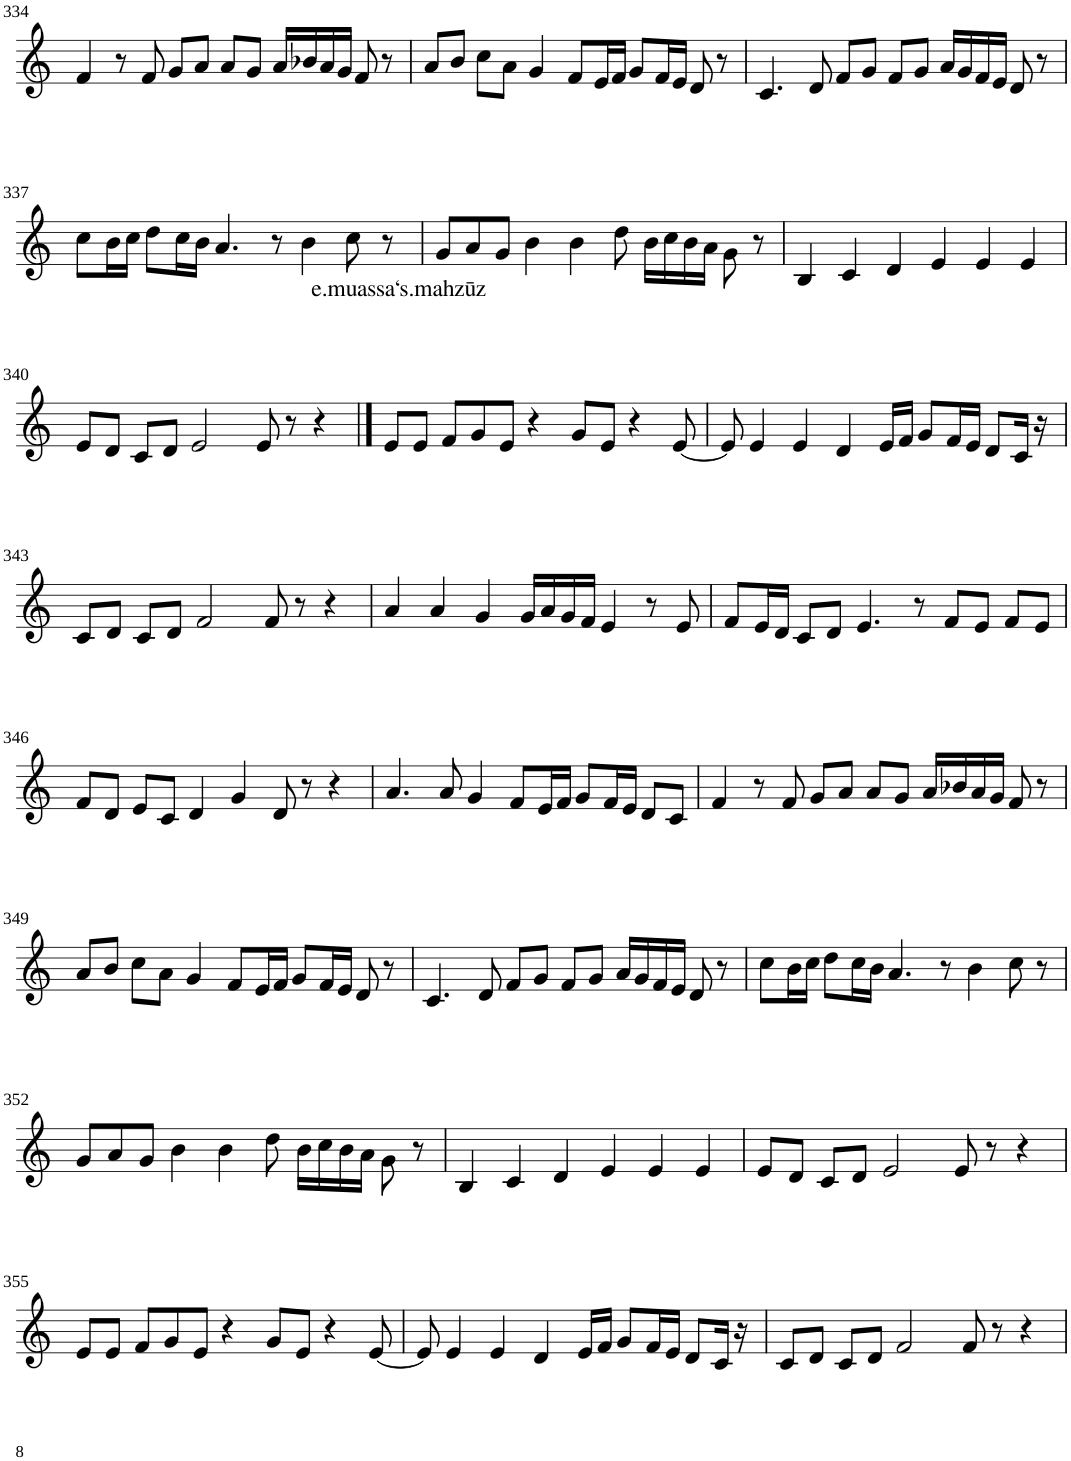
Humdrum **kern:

**kern	**text
*part1	*part1
*staff1	*staff1
*I"Violin	*
!!LO:PB:g=z
*clefG2	*
*k[]	*
*M6/4	*
=334	=334
4f/	.
8r	.
8f/	.
8g/L	.
8a/J	.
8a/L	.
8g/J	.
16a/LL	.
16b-X/	.
16a/	.
16g/JJ	.
8f/	.
8r	.
=335	=335
8a/L	.
8b/J	.
8cc\L	.
8a\J	.
4g/	.
8f/L	.
16e/L	.
16f/JJ	.
8g/L	.
16f/L	.
16e/JJ	.
8d/	.
8r	.
=336	=336
4.c/	.
8d/	.
8f/L	.
8g/J	.
8f/L	.
8g/J	.
16a/LL	.
16g/	.
16f/	.
16e/JJ	.
8d/	.
8r	.
!!LO:LB:g=z
=337	=337
8cc\L	.
16b\L	.
16cc\JJ	.
8dd\L	.
16cc\L	.
16b\JJ	.
4.a/	.
8r	.
4b\	.
!	!LO:LY:b
8cc\	e.muassa‘
8r	.
=338	=338
!	!LO:LY:b
8g/L	s.mahzūz
8a/	.
8g/J	.
4b\	.
4b\	.
8dd\	.
16b\LL	.
16cc\	.
16b\	.
16a\JJ	.
8g\	.
8r	.
=339	=339
4B/	.
4c/	.
4d/	.
4e/	.
4e/	.
4e/	.
!!LO:LB:g=z
=340	=340
8e/L	.
8d/J	.
8c/L	.
8d/J	.
2e/	.
8e/	.
8r	.
4r	.
==341	==341
8e/L	.
8e/J	.
8f/L	.
8g/	.
8e/J	.
4r	.
8g/L	.
8e/J	.
4r	.
[8e/	.
=342	=342
8e/]	.
4e/	.
4e/	.
4d/	.
16e/LL	.
16f/JJ	.
8g/L	.
16f/L	.
16e/JJ	.
8d/L	.
16c/Jk	.
16r	.
!!LO:LB:g=z
=343	=343
8c/L	.
8d/J	.
8c/L	.
8d/J	.
2f/	.
8f/	.
8r	.
4r	.
=344	=344
4a/	.
4a/	.
4g/	.
16g/LL	.
16a/	.
16g/	.
16f/JJ	.
4e/	.
8r	.
8e/	.
=345	=345
8f/L	.
16e/L	.
16d/JJ	.
8c/L	.
8d/J	.
4.e/	.
8r	.
8f/L	.
8e/J	.
8f/L	.
8e/J	.
!!LO:LB:g=z
=346	=346
8f/L	.
8d/J	.
8e/L	.
8c/J	.
4d/	.
4g/	.
8d/	.
8r	.
4r	.
=347	=347
4.a/	.
8a/	.
4g/	.
8f/L	.
16e/L	.
16f/JJ	.
8g/L	.
16f/L	.
16e/JJ	.
8d/L	.
8c/J	.
=348	=348
4f/	.
8r	.
8f/	.
8g/L	.
8a/J	.
8a/L	.
8g/J	.
16a/LL	.
16b-X/	.
16a/	.
16g/JJ	.
8f/	.
8r	.
!!LO:LB:g=z
=349	=349
8a/L	.
8b/J	.
8cc\L	.
8a\J	.
4g/	.
8f/L	.
16e/L	.
16f/JJ	.
8g/L	.
16f/L	.
16e/JJ	.
8d/	.
8r	.
=350	=350
4.c/	.
8d/	.
8f/L	.
8g/J	.
8f/L	.
8g/J	.
16a/LL	.
16g/	.
16f/	.
16e/JJ	.
8d/	.
8r	.
=351	=351
8cc\L	.
16b\L	.
16cc\JJ	.
8dd\L	.
16cc\L	.
16b\JJ	.
4.a/	.
8r	.
4b\	.
8cc\	.
8r	.
!!LO:LB:g=z
=352	=352
8g/L	.
8a/	.
8g/J	.
4b\	.
4b\	.
8dd\	.
16b\LL	.
16cc\	.
16b\	.
16a\JJ	.
8g\	.
8r	.
=353	=353
4B/	.
4c/	.
4d/	.
4e/	.
4e/	.
4e/	.
=354	=354
8e/L	.
8d/J	.
8c/L	.
8d/J	.
2e/	.
8e/	.
8r	.
4r	.
!!LO:LB:g=z
=355	=355
8e/L	.
8e/J	.
8f/L	.
8g/	.
8e/J	.
4r	.
8g/L	.
8e/J	.
4r	.
[8e/	.
=356	=356
8e/]	.
4e/	.
4e/	.
4d/	.
16e/LL	.
16f/JJ	.
8g/L	.
16f/L	.
16e/JJ	.
8d/L	.
16c/Jk	.
16r	.
=357	=357
8c/L	.
8d/J	.
8c/L	.
8d/J	.
2f/	.
8f/	.
8r	.
4r	.
=	=
*-	*-
